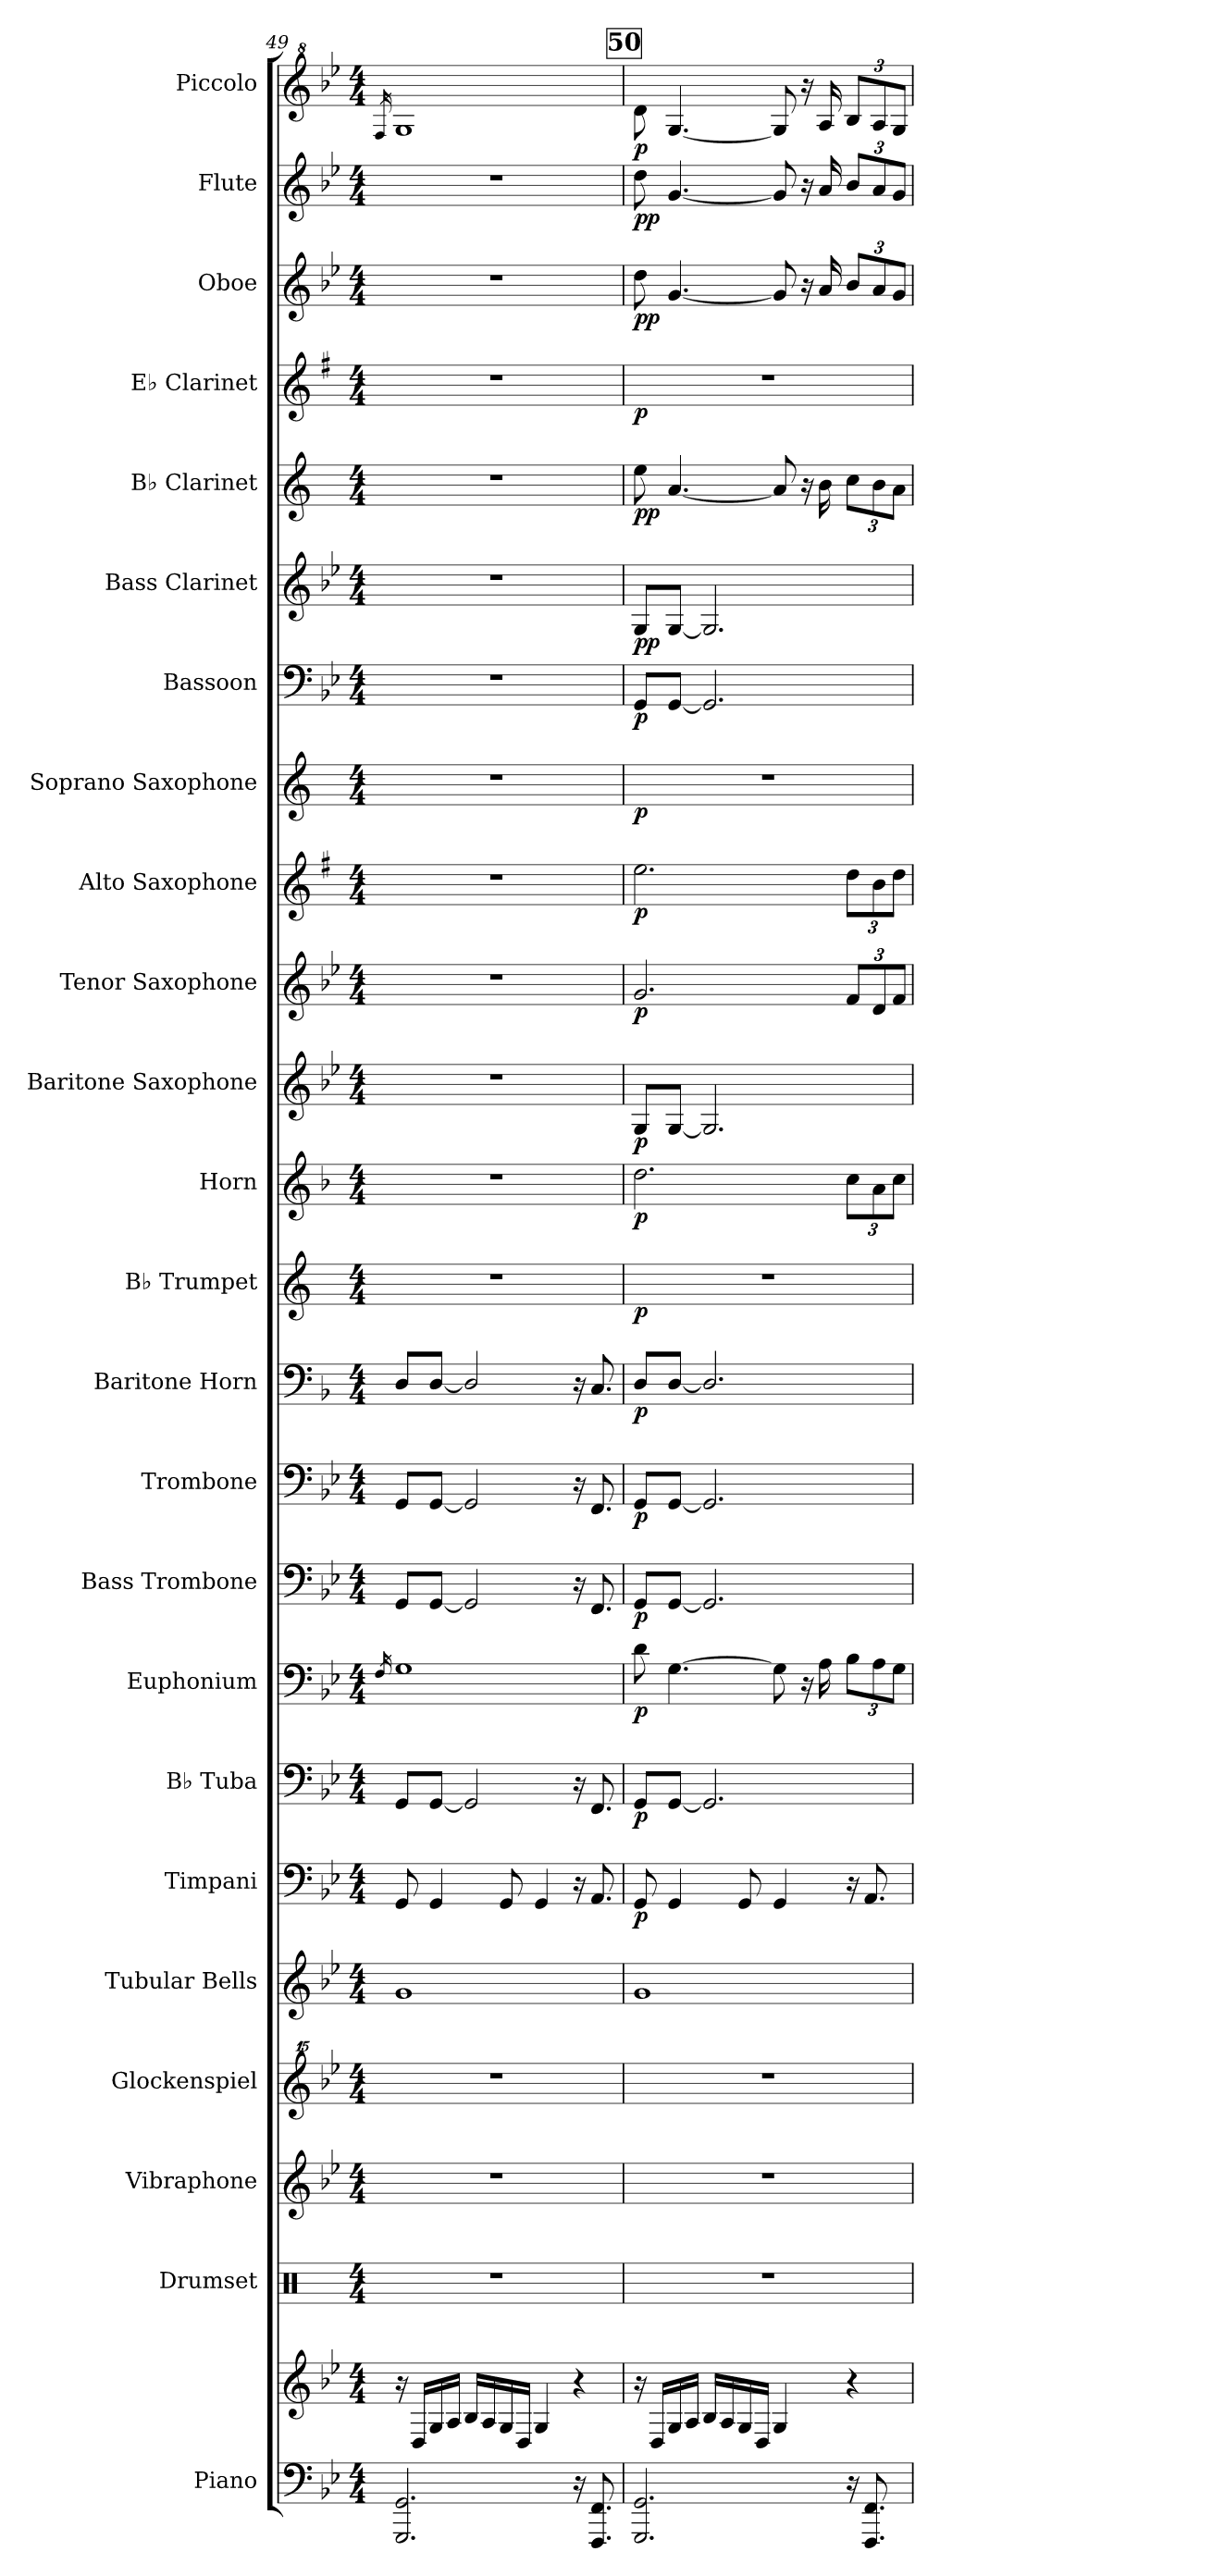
**kern	**kern	**kern	**kern	**kern	**kern	**kern	**dynam	**kern	**dynam	**kern	**dynam	**kern	**dynam	**kern	**dynam	**kern	**dynam	**kern	**dynam	**kern	**dynam	**kern	**dynam	**kern	**dynam	**kern	**dynam	**kern	**dynam	**kern	**dynam	**kern	**dynam	**kern	**dynam	**kern	**dynam	**kern	**dynam	**kern	**dynam	**kern	**dynam
*part24	*part24	*part23	*part22	*part21	*part20	*part19	*part19	*part18	*part18	*part17	*part17	*part16	*part16	*part15	*part15	*part14	*part14	*part13	*part13	*part12	*part12	*part11	*part11	*part10	*part10	*part9	*part9	*part8	*part8	*part7	*part7	*part6	*part6	*part5	*part5	*part4	*part4	*part3	*part3	*part2	*part2	*part1	*part1
*staff25	*staff24	*staff23	*staff22	*staff21	*staff20	*staff19	*staff19	*staff18	*staff18	*staff17	*staff17	*staff16	*staff16	*staff15	*staff15	*staff14	*staff14	*staff13	*staff13	*staff12	*staff12	*staff11	*staff11	*staff10	*staff10	*staff9	*staff9	*staff8	*staff8	*staff7	*staff7	*staff6	*staff6	*staff5	*staff5	*staff4	*staff4	*staff3	*staff3	*staff2	*staff2	*staff1	*staff1
*I"Piano	*	*I"Drumset	*I"Vibraphone	*I"Glockenspiel	*I"Tubular Bells	*I"Timpani	*	*I"B♭ Tuba	*	*I"Euphonium	*	*I"Bass Trombone	*	*I"Trombone	*	*I"Baritone Horn	*	*I"B♭ Trumpet	*	*I"Horn	*	*I"Baritone Saxophone	*	*I"Tenor Saxophone	*	*I"Alto Saxophone	*	*I"Soprano Saxophone	*	*I"Bassoon	*	*I"Bass Clarinet	*	*I"B♭ Clarinet	*	*I"E♭ Clarinet	*	*I"Oboe	*	*I"Flute	*	*I"Piccolo	*
*I'Pno.	*	*I'Drs.	*I'Vib.	*I'Glk.	*I'Tu. Be.	*I'Timp.	*	*I'B♭ Tu.	*	*I'Eu.	*	*I'B. Trb.	*	*I'Trb.	*	*I'Bar. Hn.	*	*I'B♭ Tpt.	*	*I'Hn.	*	*I'Bar. Sax.	*	*I'T. Sax.	*	*I'A. Sax.	*	*I'S. Sax.	*	*I'Bsn.	*	*I'B. Cl.	*	*I'B♭ Cl.	*	*I'E♭ Cl.	*	*I'Ob.	*	*I'Fl.	*	*I'Picc.	*
*clefF4	*clefG2	*clefX	*clefG2	*clefG^^2	*clefG2	*clefF4	*	*clefF4	*	*clefF4	*	*clefF4	*	*clefF4	*	*clefF4	*	*clefG2	*	*clefG2	*	*clefG2	*	*clefG2	*	*clefG2	*	*clefG2	*	*clefF4	*	*clefG2	*	*clefG2	*	*clefG2	*	*clefG2	*	*clefG2	*	*clefG^2	*
*	*	*	*	*	*	*	*	*	*	*	*	*	*	*	*	*ITrd4c7	*	*ITrd1c2	*	*ITrd4c7	*	*ITrd12c21	*	*ITrd8c14	*	*ITrd5c9	*	*ITrd1c2	*	*	*	*ITrd8c14	*	*ITrd1c2	*	*ITrd-2c-3	*	*	*	*	*	*ITrd-7c-12	*
*k[b-e-]	*k[b-e-]	*k[]	*k[b-e-]	*k[b-e-]	*k[b-e-]	*k[b-e-]	*	*k[b-e-]	*	*k[b-e-]	*	*k[b-e-]	*	*k[b-e-]	*	*k[b-e-]	*	*k[b-e-]	*	*k[b-e-]	*	*k[b-e-]	*	*k[b-e-]	*	*k[b-e-]	*	*k[b-e-]	*	*k[b-e-]	*	*k[b-e-]	*	*k[b-e-]	*	*k[b-e-]	*	*k[b-e-]	*	*k[b-e-]	*	*k[b-e-]	*
*B-:	*B-:	*C:	*B-:	*B-:	*B-:	*B-:	*	*B-:	*	*B-:	*	*B-:	*	*B-:	*	*B-:	*	*B-:	*	*B-:	*	*B-:	*	*B-:	*	*B-:	*	*B-:	*	*B-:	*	*B-:	*	*B-:	*	*B-:	*	*B-:	*	*B-:	*	*B-:	*
*M4/4	*M4/4	*M4/4	*M4/4	*M4/4	*M4/4	*M4/4	*	*M4/4	*	*M4/4	*	*M4/4	*	*M4/4	*	*M4/4	*	*M4/4	*	*M4/4	*	*M4/4	*	*M4/4	*	*M4/4	*	*M4/4	*	*M4/4	*	*M4/4	*	*M4/4	*	*M4/4	*	*M4/4	*	*M4/4	*	*M4/4	*
=49	=49	=49	=49	=49	=49	=49	=49	=49	=49	=49	=49	=49	=49	=49	=49	=49	=49	=49	=49	=49	=49	=49	=49	=49	=49	=49	=49	=49	=49	=49	=49	=49	=49	=49	=49	=49	=49	=49	=49	=49	=49	=49	=49
.	.	.	.	.	.	.	.	.	.	16qF/	.	.	.	.	.	.	.	.	.	.	.	.	.	.	.	.	.	.	.	.	.	.	.	.	.	.	.	.	.	.	.	16qff/	.
2.GGG/ 2.GG/	16r	1r	1r	1r	1g	8GG/	.	8GG/L	.	1G	.	8GG/L	.	8GG/L	.	8GG/L	.	1r	.	1r	.	1r	.	1r	.	1r	.	1r	.	1r	.	1r	.	1r	.	1r	.	1r	.	1r	.	1gg	.
.	16D/LL	.	.	.	.	.	.	.	.	.	.	.	.	.	.	.	.	.	.	.	.	.	.	.	.	.	.	.	.	.	.	.	.	.	.	.	.	.	.	.	.	.	.
.	16G/	.	.	.	.	4GG/	.	[8GG/J	.	.	.	[8GG/J	.	[8GG/J	.	[8GG/J	.	.	.	.	.	.	.	.	.	.	.	.	.	.	.	.	.	.	.	.	.	.	.	.	.	.	.
.	16A/JJ	.	.	.	.	.	.	.	.	.	.	.	.	.	.	.	.	.	.	.	.	.	.	.	.	.	.	.	.	.	.	.	.	.	.	.	.	.	.	.	.	.	.
.	16B-/LL	.	.	.	.	.	.	2GG/]	.	.	.	2GG/]	.	2GG/]	.	2GG/]	.	.	.	.	.	.	.	.	.	.	.	.	.	.	.	.	.	.	.	.	.	.	.	.	.	.	.
.	16A/	.	.	.	.	.	.	.	.	.	.	.	.	.	.	.	.	.	.	.	.	.	.	.	.	.	.	.	.	.	.	.	.	.	.	.	.	.	.	.	.	.	.
.	16G/	.	.	.	.	8GG/	.	.	.	.	.	.	.	.	.	.	.	.	.	.	.	.	.	.	.	.	.	.	.	.	.	.	.	.	.	.	.	.	.	.	.	.	.
.	16D/JJ	.	.	.	.	.	.	.	.	.	.	.	.	.	.	.	.	.	.	.	.	.	.	.	.	.	.	.	.	.	.	.	.	.	.	.	.	.	.	.	.	.	.
.	4G/	.	.	.	.	4GG/	.	.	.	.	.	.	.	.	.	.	.	.	.	.	.	.	.	.	.	.	.	.	.	.	.	.	.	.	.	.	.	.	.	.	.	.	.
16r	4r	.	.	.	.	16r	.	16r	.	.	.	16r	.	16r	.	16r	.	.	.	.	.	.	.	.	.	.	.	.	.	.	.	.	.	.	.	.	.	.	.	.	.	.	.
8.FFF/ 8.FF/	.	.	.	.	.	8.AA/	.	8.FF/	.	.	.	8.FF/	.	8.FF/	.	8.FF/	.	.	.	.	.	.	.	.	.	.	.	.	.	.	.	.	.	.	.	.	.	.	.	.	.	.	.
!!LO:REH:place=s1:a:t=50
=50	=50	=50	=50	=50	=50	=50	=50	=50	=50	=50	=50	=50	=50	=50	=50	=50	=50	=50	=50	=50	=50	=50	=50	=50	=50	=50	=50	=50	=50	=50	=50	=50	=50	=50	=50	=50	=50	=50	=50	=50	=50	=50	=50
!	!	!	!	!	!	!	!LO:DY:b	!	!LO:DY:b	!	!LO:DY:b	!	!LO:DY:b	!	!LO:DY:b	!	!LO:DY:b	!	!LO:DY:b	!	!LO:DY:b	!	!LO:DY:b	!	!LO:DY:b	!	!LO:DY:b	!	!LO:DY:b	!	!LO:DY:b	!	!LO:DY:b	!	!	!	!	!	!	!	!	!	!
!	!	!	!	!	!	!	!	!	!	!	!	!	!	!	!	!	!	!	!	!	!	!	!	!	!	!	!	!	!	!	!	!	!LO:DY:n=1:b	!	!LO:DY:b	!	!	!	!	!	!	!	!
!	!	!	!	!	!	!	!	!	!	!	!	!	!	!	!	!	!	!	!	!	!	!	!	!	!	!	!	!	!	!	!	!	!	!	!LO:DY:n=1:b	!	!LO:DY:b	!	!LO:DY:b	!	!	!	!
!	!	!	!	!	!	!	!	!	!	!	!	!	!	!	!	!	!	!	!	!	!	!	!	!	!	!	!	!	!	!	!	!	!	!	!	!	!	!	!LO:DY:n=1:b	!	!LO:DY:b	!	!
!	!	!	!	!	!	!	!	!	!	!	!	!	!	!	!	!	!	!	!	!	!	!	!	!	!	!	!	!	!	!	!	!	!	!	!	!	!	!	!	!	!LO:DY:n=1:b	!	!LO:DY:b
2.GGG/ 2.GG/	16r	1r	1r	1r	1g	8GG/	p	8GG/L	p	8d\	p	8GG/L	p	8GG/L	p	8GG/L	p	1r	p	2.g\	p	8GG/L	p	2.G/	p	2.g\	p	1r	p	8GG/L	p	8GG/L	p p	8dd\	p p	1r	p	8dd\	p p	8dd\	p p	8ddd\	p
.	16D/LL	.	.	.	.	.	.	.	.	.	.	.	.	.	.	.	.	.	.	.	.	.	.	.	.	.	.	.	.	.	.	.	.	.	.	.	.	.	.	.	.	.	.
.	16G/	.	.	.	.	4GG/	.	[8GG/J	.	[4.G\	.	[8GG/J	.	[8GG/J	.	[8GG/J	.	.	.	.	.	[8GG/J	.	.	.	.	.	.	.	[8GG/J	.	[8GG/J	.	[4.g/	.	.	.	[4.g/	.	[4.g/	.	[4.gg/	.
.	16A/JJ	.	.	.	.	.	.	.	.	.	.	.	.	.	.	.	.	.	.	.	.	.	.	.	.	.	.	.	.	.	.	.	.	.	.	.	.	.	.	.	.	.	.
.	16B-/LL	.	.	.	.	.	.	2.GG/]	.	.	.	2.GG/]	.	2.GG/]	.	2.GG/]	.	.	.	.	.	2.GG/]	.	.	.	.	.	.	.	2.GG/]	.	2.GG/]	.	.	.	.	.	.	.	.	.	.	.
.	16A/	.	.	.	.	.	.	.	.	.	.	.	.	.	.	.	.	.	.	.	.	.	.	.	.	.	.	.	.	.	.	.	.	.	.	.	.	.	.	.	.	.	.
.	16G/	.	.	.	.	8GG/	.	.	.	.	.	.	.	.	.	.	.	.	.	.	.	.	.	.	.	.	.	.	.	.	.	.	.	.	.	.	.	.	.	.	.	.	.
.	16D/JJ	.	.	.	.	.	.	.	.	.	.	.	.	.	.	.	.	.	.	.	.	.	.	.	.	.	.	.	.	.	.	.	.	.	.	.	.	.	.	.	.	.	.
.	4G/	.	.	.	.	4GG/	.	.	.	8G\]	.	.	.	.	.	.	.	.	.	.	.	.	.	.	.	.	.	.	.	.	.	.	.	8g/]	.	.	.	8g/]	.	8g/]	.	8gg/]	.
.	.	.	.	.	.	.	.	.	.	16r	.	.	.	.	.	.	.	.	.	.	.	.	.	.	.	.	.	.	.	.	.	.	.	16r	.	.	.	16r	.	16r	.	16r	.
.	.	.	.	.	.	.	.	.	.	16A\	.	.	.	.	.	.	.	.	.	.	.	.	.	.	.	.	.	.	.	.	.	.	.	16a\	.	.	.	16a/	.	16a/	.	16aa/	.
*	*	*	*	*	*	*	*	*	*	*Xbrackettup	*	*	*	*	*	*	*	*	*	*Xbrackettup	*	*	*	*Xbrackettup	*	*Xbrackettup	*	*	*	*	*	*	*	*Xbrackettup	*	*	*	*Xbrackettup	*	*Xbrackettup	*	*Xbrackettup	*
16r	4r	.	.	.	.	16r	.	.	.	12B-\L	.	.	.	.	.	.	.	.	.	12f\L	.	.	.	12F/L	.	12f\L	.	.	.	.	.	.	.	12b-\L	.	.	.	12b-/L	.	12b-/L	.	12bb-/L	.
8.FFF/ 8.FF/	.	.	.	.	.	8.AA/	.	.	.	.	.	.	.	.	.	.	.	.	.	.	.	.	.	.	.	.	.	.	.	.	.	.	.	.	.	.	.	.	.	.	.	.	.
.	.	.	.	.	.	.	.	.	.	12A\	.	.	.	.	.	.	.	.	.	12d\	.	.	.	12D/	.	12d\	.	.	.	.	.	.	.	12a\	.	.	.	12a/	.	12a/	.	12aa/	.
.	.	.	.	.	.	.	.	.	.	12G\J	.	.	.	.	.	.	.	.	.	12f\J	.	.	.	12F/J	.	12f\J	.	.	.	.	.	.	.	12g\J	.	.	.	12g/J	.	12g/J	.	12gg/J	.
=	=	=	=	=	=	=	=	=	=	=	=	=	=	=	=	=	=	=	=	=	=	=	=	=	=	=	=	=	=	=	=	=	=	=	=	=	=	=	=	=	=	=	=
*-	*-	*-	*-	*-	*-	*-	*-	*-	*-	*-	*-	*-	*-	*-	*-	*-	*-	*-	*-	*-	*-	*-	*-	*-	*-	*-	*-	*-	*-	*-	*-	*-	*-	*-	*-	*-	*-	*-	*-	*-	*-	*-	*-
